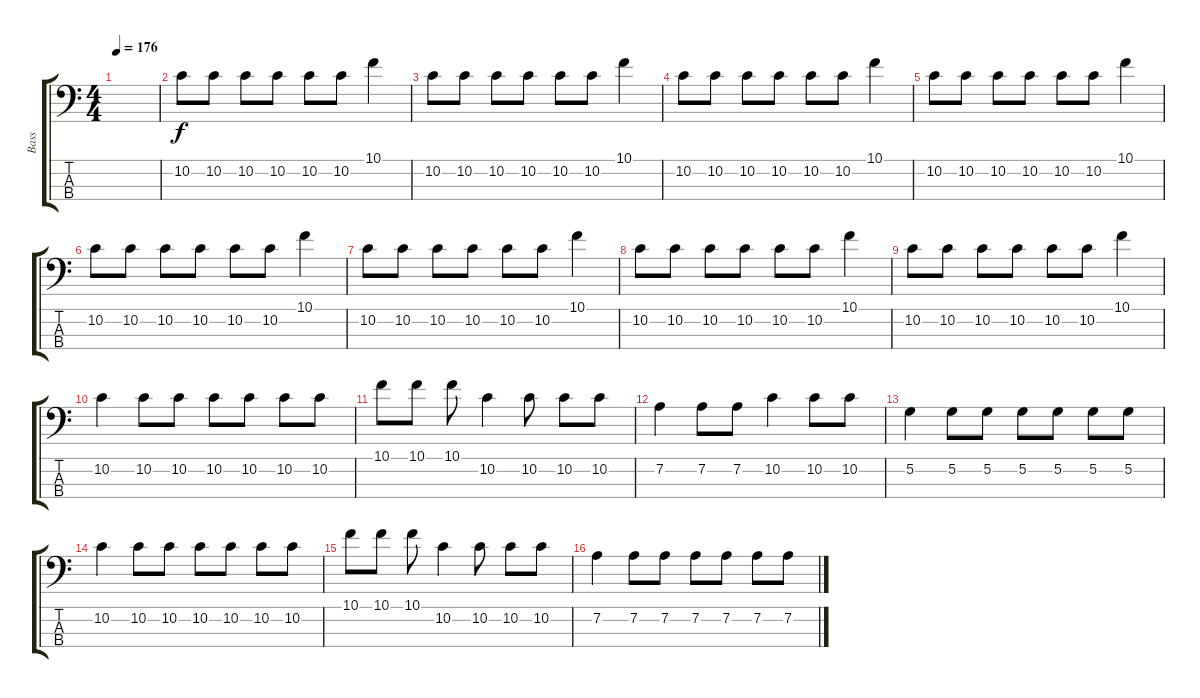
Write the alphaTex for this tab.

\track ("Bass" "Bass") {instrument electricbassfinger}
\staff {score tabs}
\tuning (G2 D2 A1 E1) {hide}
\ts (4 4)
\tempo 176
\clef f4
\ks c
|
10.2.8 10.2.8 10.2.8 10.2.8 10.2.8 10.2.8 10.1.4 |
10.2.8 10.2.8 10.2.8 10.2.8 10.2.8 10.2.8 10.1.4 |
10.2.8 10.2.8 10.2.8 10.2.8 10.2.8 10.2.8 10.1.4 |
10.2.8 10.2.8 10.2.8 10.2.8 10.2.8 10.2.8 10.1.4 |
10.2.8 10.2.8 10.2.8 10.2.8 10.2.8 10.2.8 10.1.4 |
10.2.8 10.2.8 10.2.8 10.2.8 10.2.8 10.2.8 10.1.4 |
10.2.8 10.2.8 10.2.8 10.2.8 10.2.8 10.2.8 10.1.4 |
10.2.8 10.2.8 10.2.8 10.2.8 10.2.8 10.2.8 10.1.4 |
10.2.4 10.2.8 10.2.8 10.2.8 10.2.8 10.2.8 10.2.8 |
10.1.8 10.1.8 10.1.8 10.2.4 10.2.8 10.2.8 10.2.8 |
7.2.4 7.2.8 7.2.8 10.2.4 10.2.8 10.2.8 |
5.2.4 5.2.8 5.2.8 5.2.8 5.2.8 5.2.8 5.2.8 |
10.2.4 10.2.8 10.2.8 10.2.8 10.2.8 10.2.8 10.2.8 |
10.1.8 10.1.8 10.1.8 10.2.4 10.2.8 10.2.8 10.2.8 |
7.2.4 7.2.8 7.2.8 7.2.8 7.2.8 7.2.8 7.2.8
